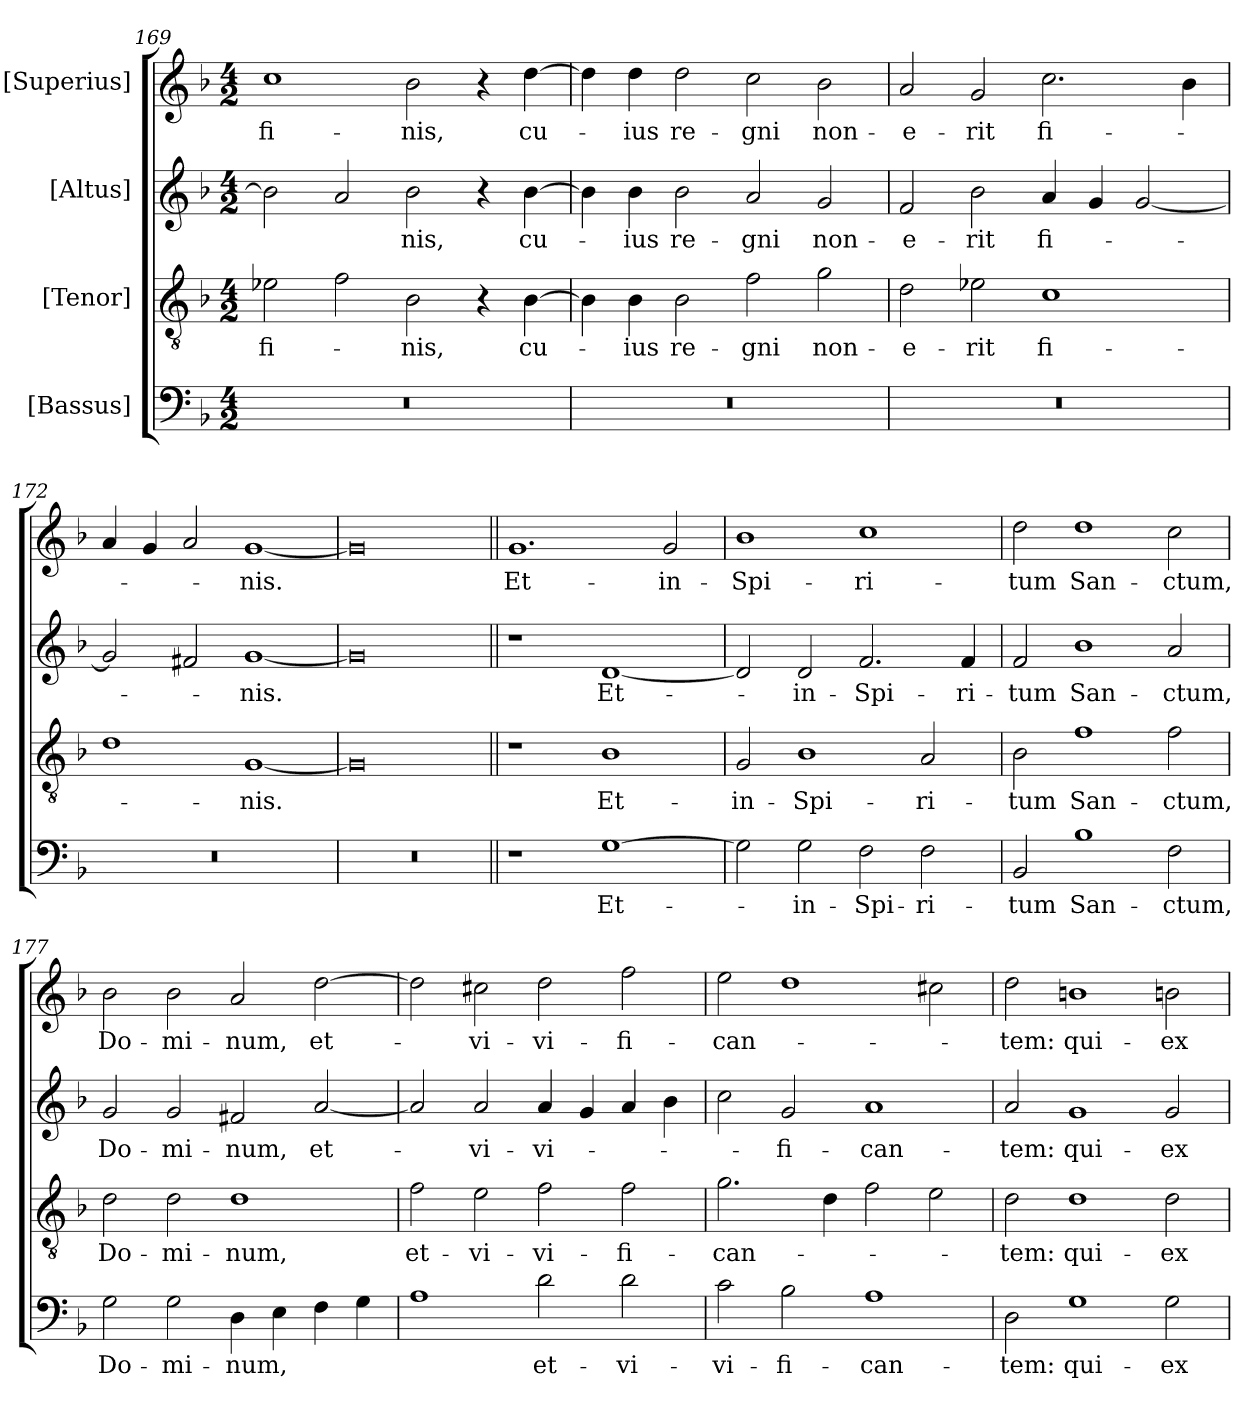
**kern	**text	**kern	**text	**kern	**text	**kern	**text
*part4	*part4	*part3	*part3	*part2	*part2	*part1	*part1
*staff4	*staff4	*staff3	*staff3	*staff2	*staff2	*staff1	*staff1
*I"[Bassus]	*	*I"[Tenor]	*	*I"[Altus]	*	*I"[Superius]	*
*clefF4	*	*clefGv2	*	*clefG2	*	*clefG2	*
*k[b-]	*	*k[b-]	*	*k[b-]	*	*k[b-]	*
*M4/2	*	*M4/2	*	*M4/2	*	*M4/2	*
=169	=169	=169	=169	=169	=169	=169	=169
0r	.	2e-X\	fi-	2b-\]	.	1cc\	fi-
.	.	2f\	.	2a/	.	.	.
.	.	2B-\	-nis,	2b-\	-nis,	2b-\	-nis,
.	.	4r	.	4r	.	4r	.
.	.	[4B-\	cu-	[4b-\	cu-	[4dd\	cu-
=170	=170	=170	=170	=170	=170	=170	=170
0r	.	4B-\]	.	4b-\]	.	4dd\]	.
.	.	4B-\	-ius	4b-\	-ius	4dd\	-ius
.	.	2B-\	re-	2b-\	re-	2dd\	re-
.	.	2f\	-gni	2a/	-gni	2cc\	-gni
.	.	2g\	non-	2g/	non-	2b-\	non-
=171	=171	=171	=171	=171	=171	=171	=171
0r	.	2d\	e-	2f/	e-	2a/	e-
.	.	2e-X\	-rit	2b-\	-rit	2g/	-rit
.	.	1c\	fi-	4a/	fi-	2.cc\	fi-
.	.	.	.	4g/	.	.	.
.	.	.	.	[2g/	.	.	.
.	.	.	.	.	.	4b-\	.
=172	=172	=172	=172	=172	=172	=172	=172
0r	.	1d\	.	2g/]	.	4a/	.
.	.	.	.	.	.	4g/	.
.	.	.	.	2f#X/	.	2a/	.
.	.	[1G/	-nis.	[1g/	-nis.	[1g/	-nis.
=173	=173	=173	=173	=173	=173	=173	=173
0r	.	0G/]	.	0g/]	.	0g/]	.
=174||	=174||	=174||	=174||	=174||	=174||	=174||	=174||
1r	.	1r	.	1r	.	1.g/	Et-
[1G\	Et-	1B-\	Et-	[1d/	Et-	.	.
.	.	.	.	.	.	2g/	in-
=175	=175	=175	=175	=175	=175	=175	=175
2G\]	.	2G/	in-	2d/]	.	1b-\	Spi-
2G\	in-	1B-\	Spi-	2d/	in-	.	.
2F\	Spi-	.	.	2.f/	Spi-	1cc\	-ri-
2F\	-ri-	2A/	-ri-	.	.	.	.
.	.	.	.	4f/	-ri-	.	.
=176	=176	=176	=176	=176	=176	=176	=176
2BB-/	-tum	2B-\	-tum	2f/	-tum	2dd\	-tum
1B-\	San-	1f\	San-	1b-\	San-	1dd\	San-
2F\	-ctum,	2f\	-ctum,	2a/	-ctum,	2cc\	-ctum,
=177	=177	=177	=177	=177	=177	=177	=177
2G\	Do-	2d\	Do-	2g/	Do-	2b-\	Do-
2G\	-mi-	2d\	-mi-	2g/	-mi-	2b-\	-mi-
4D\	-num,	1d\	-num,	2f#X/	-num,	2a/	-num,
4E\	.	.	.	.	.	.	.
4F\	.	.	.	[2a/	et-	[2dd\	et-
4G\	.	.	.	.	.	.	.
=178	=178	=178	=178	=178	=178	=178	=178
1A\	.	2f\	et-	2a/]	.	2dd\]	.
.	.	2e\	vi-	2a/	vi-	2cc#X\	vi-
2d\	et-	2f\	-vi-	4a/	-vi-	2dd\	-vi-
.	.	.	.	4g/	.	.	.
2d\	vi-	2f\	-fi-	4a/	.	2ff\	-fi-
.	.	.	.	4b-\	.	.	.
=179	=179	=179	=179	=179	=179	=179	=179
2c\	-vi-	2.g\	-can-	2cc\	.	2ee\	-can-
2B-\	-fi-	.	.	2g/	-fi-	1dd\	.
.	.	4d\	.	.	.	.	.
1A\	-can-	2f\	.	1a/	-can-	.	.
.	.	2e\	.	.	.	2cc#X\	.
=180	=180	=180	=180	=180	=180	=180	=180
2D\	-tem:	2d\	-tem:	2a/	-tem:	2dd\	-tem:
1G\	qui-	1d\	qui-	1g/	qui-	1bn\	qui-
2G\	ex-	2d\	ex-	2g/	ex-	2bn\	ex-
=	=	=	=	=	=	=	=
*-	*-	*-	*-	*-	*-	*-	*-
